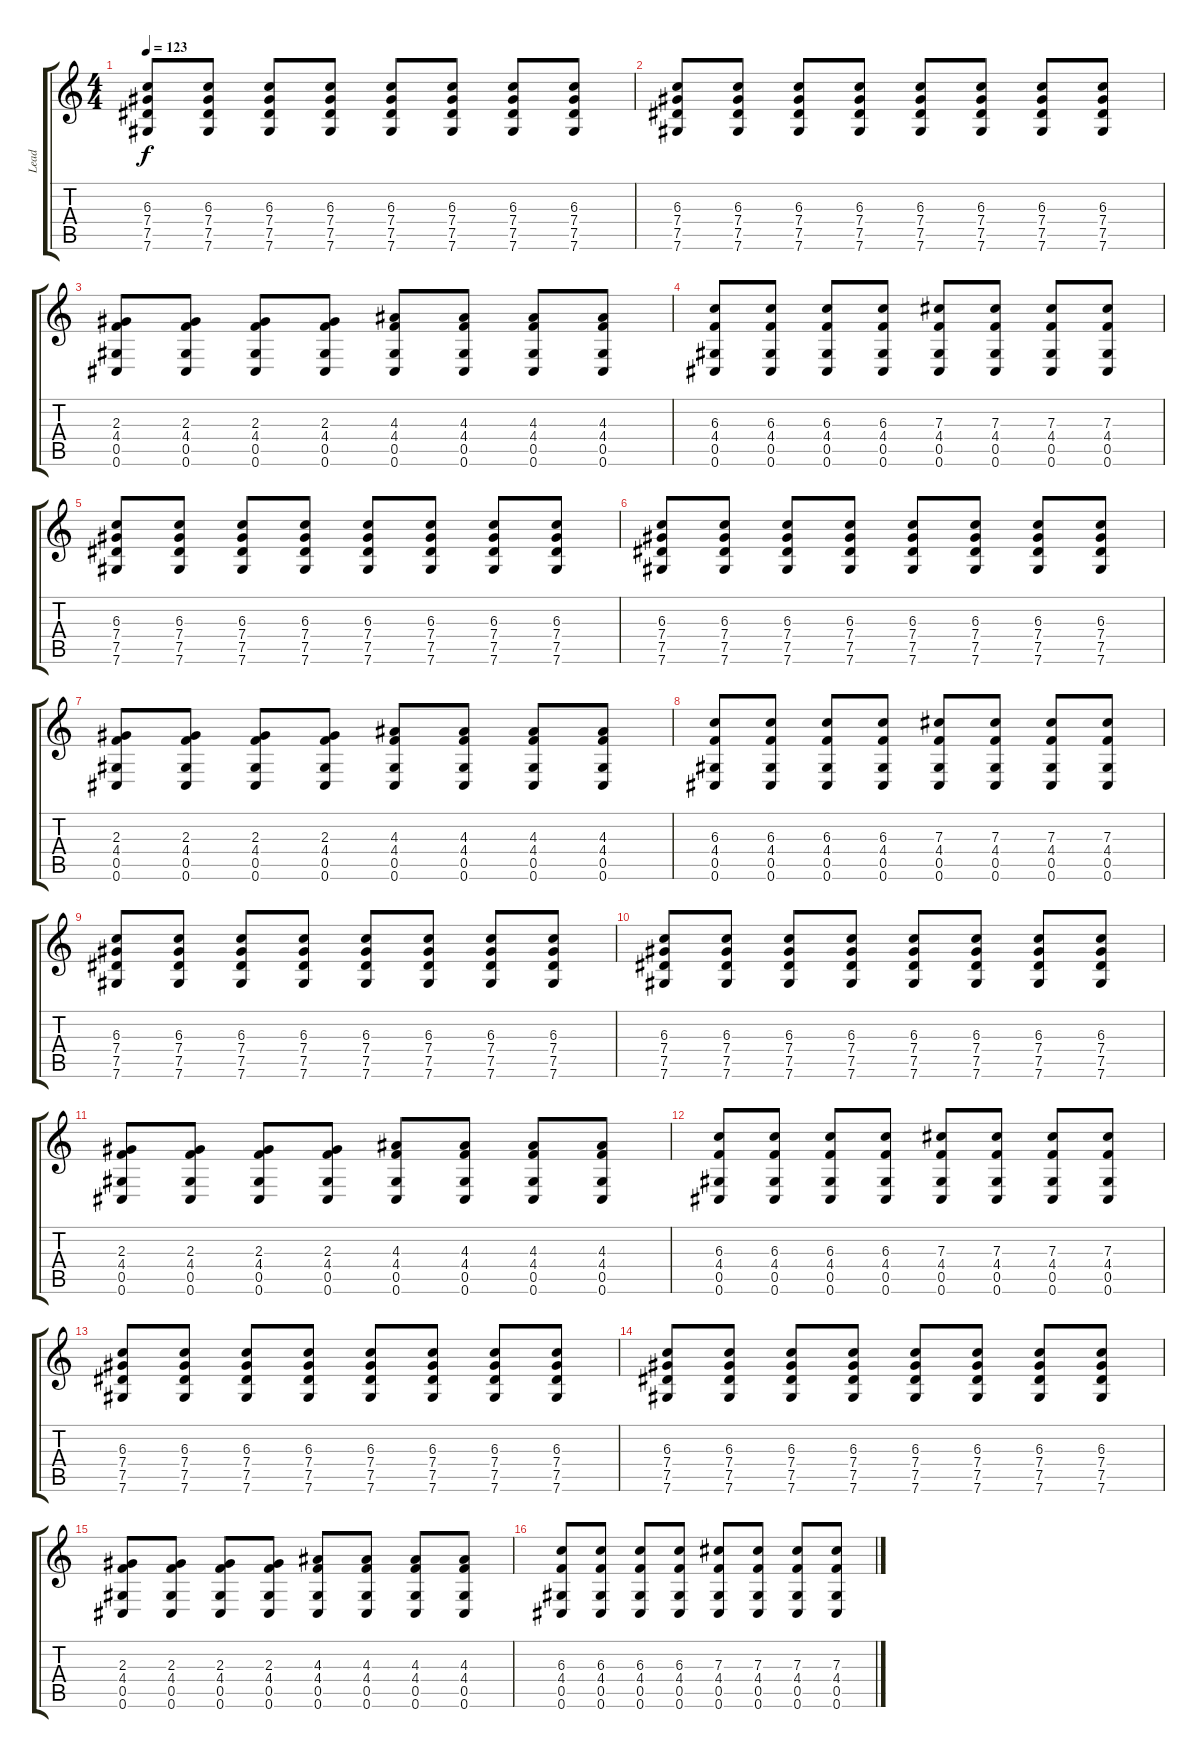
\track ("Lead" "Lead") {instrument distortionguitar}
\staff {score tabs}
\tuning (Eb4 Bb3 Gb3 Db3 Ab2 Db2) {hide}
\ts (4 4)
\tempo 123
\clef g2
\ks c
(6.3 7.4 7.5 7.6).8{dy f} (6.3 7.4 7.5 7.6).8 (6.3 7.4 7.5 7.6).8 (6.3 7.4 7.5 7.6).8 (6.3 7.4 7.5 7.6).8 (6.3 7.4 7.5 7.6).8 (6.3 7.4 7.5 7.6).8 (6.3 7.4 7.5 7.6).8 |
(6.3 7.4 7.5 7.6).8 (6.3 7.4 7.5 7.6).8 (6.3 7.4 7.5 7.6).8 (6.3 7.4 7.5 7.6).8 (6.3 7.4 7.5 7.6).8 (6.3 7.4 7.5 7.6).8 (6.3 7.4 7.5 7.6).8 (6.3 7.4 7.5 7.6).8 |
(2.3 4.4 0.5 0.6).8 (2.3 4.4 0.5 0.6).8 (2.3 4.4 0.5 0.6).8 (2.3 4.4 0.5 0.6).8 (4.3 4.4 0.5 0.6).8 (4.3 4.4 0.5 0.6).8 (4.3 4.4 0.5 0.6).8 (4.3 4.4 0.5 0.6).8 |
(6.3 4.4 0.5 0.6).8 (6.3 4.4 0.5 0.6).8 (6.3 4.4 0.5 0.6).8 (6.3 4.4 0.5 0.6).8 (7.3 4.4 0.5 0.6).8 (7.3 4.4 0.5 0.6).8 (7.3 4.4 0.5 0.6).8 (7.3 4.4 0.5 0.6).8 |
(6.3 7.4 7.5 7.6).8 (6.3 7.4 7.5 7.6).8 (6.3 7.4 7.5 7.6).8 (6.3 7.4 7.5 7.6).8 (6.3 7.4 7.5 7.6).8 (6.3 7.4 7.5 7.6).8 (6.3 7.4 7.5 7.6).8 (6.3 7.4 7.5 7.6).8 |
(6.3 7.4 7.5 7.6).8 (6.3 7.4 7.5 7.6).8 (6.3 7.4 7.5 7.6).8 (6.3 7.4 7.5 7.6).8 (6.3 7.4 7.5 7.6).8 (6.3 7.4 7.5 7.6).8 (6.3 7.4 7.5 7.6).8 (6.3 7.4 7.5 7.6).8 |
(2.3 4.4 0.5 0.6).8 (2.3 4.4 0.5 0.6).8 (2.3 4.4 0.5 0.6).8 (2.3 4.4 0.5 0.6).8 (4.3 4.4 0.5 0.6).8 (4.3 4.4 0.5 0.6).8 (4.3 4.4 0.5 0.6).8 (4.3 4.4 0.5 0.6).8 |
(6.3 4.4 0.5 0.6).8 (6.3 4.4 0.5 0.6).8 (6.3 4.4 0.5 0.6).8 (6.3 4.4 0.5 0.6).8 (7.3 4.4 0.5 0.6).8 (7.3 4.4 0.5 0.6).8 (7.3 4.4 0.5 0.6).8 (7.3 4.4 0.5 0.6).8 |
(6.3 7.4 7.5 7.6).8 (6.3 7.4 7.5 7.6).8 (6.3 7.4 7.5 7.6).8 (6.3 7.4 7.5 7.6).8 (6.3 7.4 7.5 7.6).8 (6.3 7.4 7.5 7.6).8 (6.3 7.4 7.5 7.6).8 (6.3 7.4 7.5 7.6).8 |
(6.3 7.4 7.5 7.6).8 (6.3 7.4 7.5 7.6).8 (6.3 7.4 7.5 7.6).8 (6.3 7.4 7.5 7.6).8 (6.3 7.4 7.5 7.6).8 (6.3 7.4 7.5 7.6).8 (6.3 7.4 7.5 7.6).8 (6.3 7.4 7.5 7.6).8 |
(2.3 4.4 0.5 0.6).8 (2.3 4.4 0.5 0.6).8 (2.3 4.4 0.5 0.6).8 (2.3 4.4 0.5 0.6).8 (4.3 4.4 0.5 0.6).8 (4.3 4.4 0.5 0.6).8 (4.3 4.4 0.5 0.6).8 (4.3 4.4 0.5 0.6).8 |
(6.3 4.4 0.5 0.6).8 (6.3 4.4 0.5 0.6).8 (6.3 4.4 0.5 0.6).8 (6.3 4.4 0.5 0.6).8 (7.3 4.4 0.5 0.6).8 (7.3 4.4 0.5 0.6).8 (7.3 4.4 0.5 0.6).8 (7.3 4.4 0.5 0.6).8 |
(6.3 7.4 7.5 7.6).8 (6.3 7.4 7.5 7.6).8 (6.3 7.4 7.5 7.6).8 (6.3 7.4 7.5 7.6).8 (6.3 7.4 7.5 7.6).8 (6.3 7.4 7.5 7.6).8 (6.3 7.4 7.5 7.6).8 (6.3 7.4 7.5 7.6).8 |
(6.3 7.4 7.5 7.6).8 (6.3 7.4 7.5 7.6).8 (6.3 7.4 7.5 7.6).8 (6.3 7.4 7.5 7.6).8 (6.3 7.4 7.5 7.6).8 (6.3 7.4 7.5 7.6).8 (6.3 7.4 7.5 7.6).8 (6.3 7.4 7.5 7.6).8 |
(2.3 4.4 0.5 0.6).8 (2.3 4.4 0.5 0.6).8 (2.3 4.4 0.5 0.6).8 (2.3 4.4 0.5 0.6).8 (4.3 4.4 0.5 0.6).8 (4.3 4.4 0.5 0.6).8 (4.3 4.4 0.5 0.6).8 (4.3 4.4 0.5 0.6).8 |
(6.3 4.4 0.5 0.6).8 (6.3 4.4 0.5 0.6).8 (6.3 4.4 0.5 0.6).8 (6.3 4.4 0.5 0.6).8 (7.3 4.4 0.5 0.6).8 (7.3 4.4 0.5 0.6).8 (7.3 4.4 0.5 0.6).8 (7.3 4.4 0.5 0.6).8
